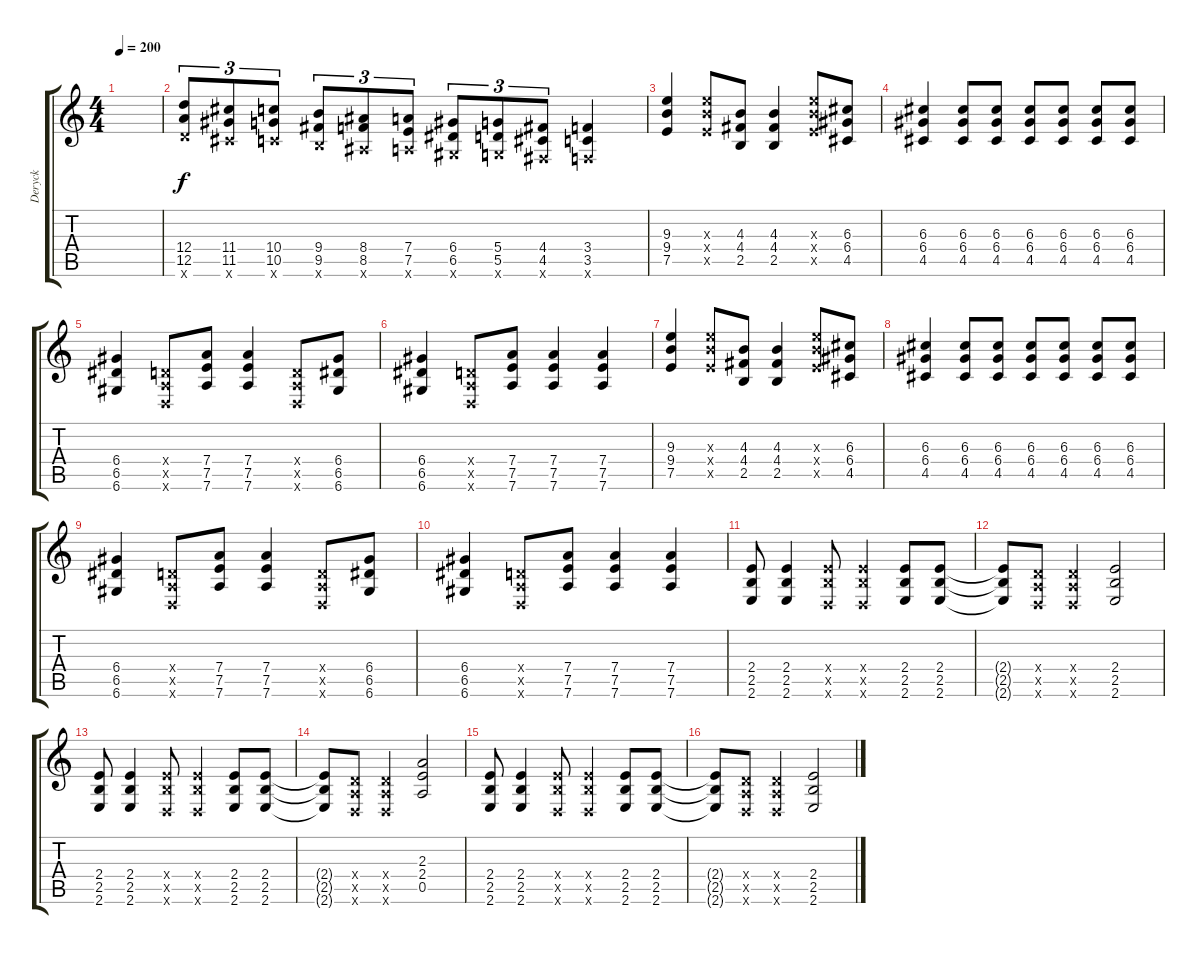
\track ("Deryck" "Deryck") {instrument distortionguitar}
\staff {score tabs}
\tuning (E4 B3 G3 D3 A2 D2) {hide}
\ts (4 4)
\tempo 200
\clef g2
\ks c
|
(12.4 12.5 12.6{x}).8{tu (3 2) instrument guitarfretnoise} (11.4 11.5 11.6{x}).8{tu (3 2)} (10.4 10.5 10.6{x}).8{tu (3 2)} (9.4 9.5 9.6{x}).8{tu (3 2)} (8.4 8.5 8.6{x}).8{tu (3 2)} (7.4 7.5 7.6{x}).8{tu (3 2)} (6.4 6.5 6.6{x}).8{tu (3 2)} (5.4 5.5 5.6{x}).8{tu (3 2)} (4.4 4.5 4.6{x}).8{tu (3 2)} (3.4 3.5 3.6{x}).4 |
(9.3 9.4 7.5).4{volume 8 instrument distortionguitar} (9.3{x} 9.4{x} 7.5{x}).8 (4.3 4.4 2.5).8 (4.3 4.4 2.5).4 (9.3{x} 9.4{x} 7.5{x}).8 (6.3 6.4 4.5).8 |
(6.3 6.4 4.5).4 (6.3 6.4 4.5).8 (6.3 6.4 4.5).8 (6.3 6.4 4.5).8 (6.3 6.4 4.5).8 (6.3 6.4 4.5).8 (6.3 6.4 4.5).8 |
(6.4 6.5 6.6).4 (0.4{x} 0.5{x} 0.6{x}).8 (7.4 7.5 7.6).8 (7.4 7.5 7.6).4 (0.4{x} 0.5{x} 0.6{x}).8 (6.4 6.5 6.6).8 |
(6.4 6.5 6.6).4 (0.4{x} 0.5{x} 0.6{x}).8 (7.4 7.5 7.6).8 (7.4 7.5 7.6).4 (7.4 7.5 7.6).4 |
(9.3 9.4 7.5).4 (9.3{x} 9.4{x} 7.5{x}).8 (4.3 4.4 2.5).8 (4.3 4.4 2.5).4 (9.3{x} 9.4{x} 7.5{x}).8 (6.3 6.4 4.5).8 |
(6.3 6.4 4.5).4 (6.3 6.4 4.5).8 (6.3 6.4 4.5).8 (6.3 6.4 4.5).8 (6.3 6.4 4.5).8 (6.3 6.4 4.5).8 (6.3 6.4 4.5).8 |
(6.4 6.5 6.6).4 (0.4{x} 0.5{x} 0.6{x}).8 (7.4 7.5 7.6).8 (7.4 7.5 7.6).4 (0.4{x} 0.5{x} 0.6{x}).8 (6.4 6.5 6.6).8 |
(6.4 6.5 6.6).4 (0.4{x} 0.5{x} 0.6{x}).8 (7.4 7.5 7.6).8 (7.4 7.5 7.6).4 (7.4 7.5 7.6).4 |
(2.4 2.5 2.6).8{volume 8} (2.4 2.5 2.6).4 (2.4{x} 2.5{x} 0.6{x}).8 (2.4{x} 2.5{x} 0.6{x}).4 (2.4 2.5 2.6).8 (2.4 2.5 2.6).8 |
(2.4{t} 2.5{t} 2.6{t}).8 (0.4{x} 0.5{x} 0.6{x}).8 (0.4{x} 0.5{x} 0.6{x}).4 (2.4 2.5 2.6).2 |
(2.4 2.5 2.6).8 (2.4 2.5 2.6).4 (2.4{x} 2.5{x} 0.6{x}).8 (2.4{x} 2.5{x} 0.6{x}).4 (2.4 2.5 2.6).8 (2.4 2.5 2.6).8 |
(2.4{t} 2.5{t} 2.6{t}).8 (0.4{x} 0.5{x} 0.6{x}).8 (0.4{x} 0.5{x} 0.6{x}).4 (2.3 2.4 0.5).2 |
(2.4 2.5 2.6).8 (2.4 2.5 2.6).4 (2.4{x} 2.5{x} 0.6{x}).8 (2.4{x} 2.5{x} 0.6{x}).4 (2.4 2.5 2.6).8 (2.4 2.5 2.6).8 |
(2.4{t} 2.5{t} 2.6{t}).8 (0.4{x} 0.5{x} 0.6{x}).8 (0.4{x} 0.5{x} 0.6{x}).4 (2.4 2.5 2.6).2
